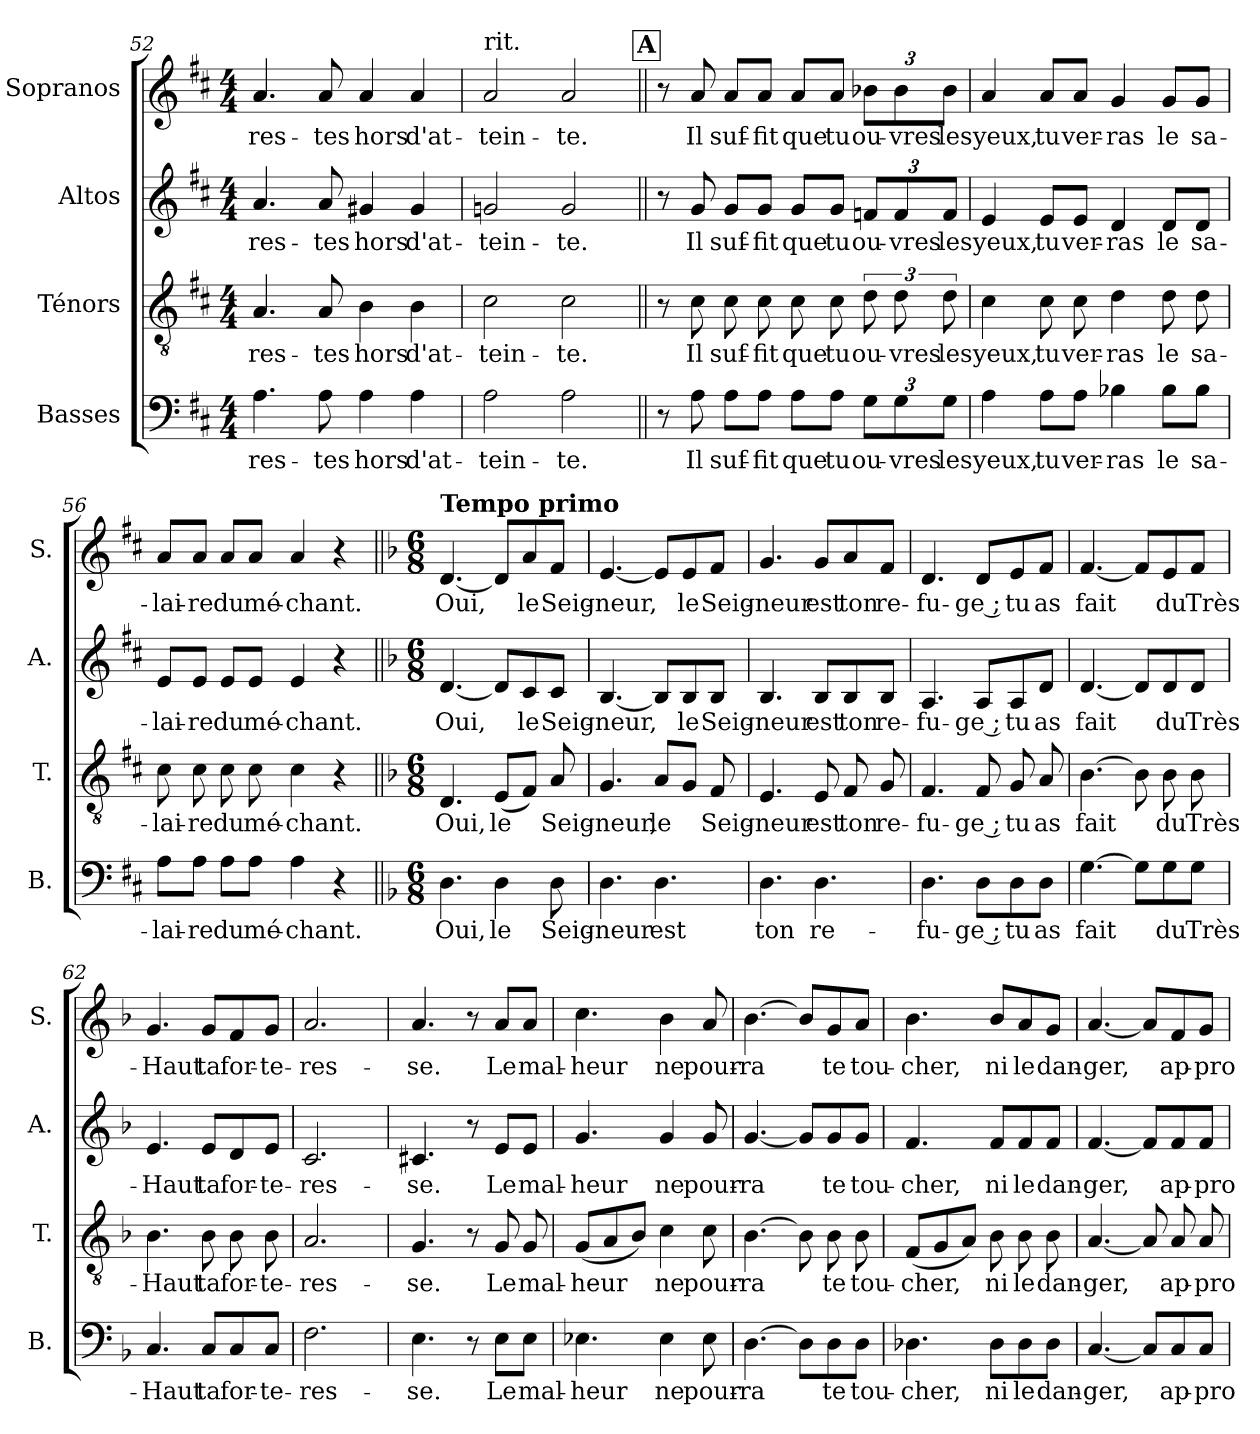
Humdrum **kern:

**kern	**text	**kern	**text	**kern	**text	**kern	**text
*part4	*part4	*part3	*part3	*part2	*part2	*part1	*part1
*staff4	*staff4	*staff3	*staff3	*staff2	*staff2	*staff1	*staff1
*I"Basses	*	*I"Ténors	*	*I"Altos	*	*I"Sopranos	*
*I'B.	*	*I'T.	*	*I'A.	*	*I'S.	*
!!LO:LB:g=z
*clefF4	*	*clefGv2	*	*clefG2	*	*clefG2	*
*	*	*ITrd7c12	*	*	*	*	*
*k[f#c#]	*	*k[f#c#]	*	*k[f#c#]	*	*k[f#c#]	*
*D:	*	*D:	*	*D:	*	*D:	*
*M4/4	*	*M4/4	*	*M4/4	*	*M4/4	*
=52	=52	=52	=52	=52	=52	=52	=52
!	!LO:LY:b	!	!LO:LY:b	!	!LO:LY:b	!	!LO:LY:b
4.A\	res-	4.AA/	res-	4.a/	res-	4.a/	res-
!	!LO:LY:b	!	!LO:LY:b	!	!LO:LY:b	!	!LO:LY:b
8A\	-tes	8AA/	-tes	8a/	-tes	8a/	-tes
!	!LO:LY:b	!	!LO:LY:b	!	!LO:LY:b	!	!LO:LY:b
4A\	hors	4BB\	hors	4g#X/	hors	4a/	hors
!	!LO:LY:b	!	!LO:LY:b	!	!LO:LY:b	!	!LO:LY:b
4A\	d'at-	4BB\	d'at-	4g#/	d'at-	4a/	d'at-
=53	=53	=53	=53	=53	=53	=53	=53
!	!	!	!	!	!	!LO:TX:a:t=rit.	!
!	!LO:LY:b	!	!LO:LY:b	!	!LO:LY:b	!	!LO:LY:b
2A\	-tein-	2C#\	-tein-	2gn/	-tein-	2a/	-tein-
!	!LO:LY:b	!	!LO:LY:b	!	!LO:LY:b	!	!LO:LY:b
2A\	-te.	2C#\	-te.	2g/	-te.	2a/	-te.
!!LO:REH:place=s1:a:B:fs=17.3:t=A
=54||	=54||	=54||	=54||	=54||	=54||	=54||	=54||
8r	.	8r	.	8r	.	8r	.
!	!LO:LY:b	!	!LO:LY:b	!	!LO:LY:b	!	!LO:LY:b
8A\	Il	8C#\	Il	8g/	Il	8a/	Il
!	!LO:LY:b	!	!LO:LY:b	!	!LO:LY:b	!	!LO:LY:b
8A\L	suf-	8C#\	suf-	8g/L	suf-	8a/L	suf-
!	!LO:LY:b	!	!LO:LY:b	!	!LO:LY:b	!	!LO:LY:b
8A\J	-fit	8C#\	-fit	8g/J	-fit	8a/J	-fit
!	!LO:LY:b	!	!LO:LY:b	!	!LO:LY:b	!	!LO:LY:b
8A\L	que	8C#\	que	8g/L	que	8a/L	que
!	!LO:LY:b	!	!LO:LY:b	!	!LO:LY:b	!	!LO:LY:b
8A\J	tu	8C#\	tu	8g/J	tu	8a/J	tu
!	!LO:LY:b	!	!LO:LY:b	!	!LO:LY:b	!	!LO:LY:b
12G\L	ou-	12D\	ou-	12fn/L	ou-	12b-X\L	ou-
!	!LO:LY:b	!	!LO:LY:b	!	!LO:LY:b	!	!LO:LY:b
12G\	-vres	12D\	-vres	12f/	-vres	12b-\	-vres
!	!LO:LY:b	!	!LO:LY:b	!	!LO:LY:b	!	!LO:LY:b
12G\J	les	12D\	les	12f/J	les	12b-\J	les
=55	=55	=55	=55	=55	=55	=55	=55
!	!LO:LY:b	!	!LO:LY:b	!	!LO:LY:b	!	!LO:LY:b
4A\	yeux,	4C#\	yeux,	4e/	yeux,	4a/	yeux,
!	!LO:LY:b	!	!LO:LY:b	!	!LO:LY:b	!	!LO:LY:b
8A\L	tu	8C#\	tu	8e/L	tu	8a/L	tu
!	!LO:LY:b	!	!LO:LY:b	!	!LO:LY:b	!	!LO:LY:b
8A\J	ver-	8C#\	ver-	8e/J	ver-	8a/J	ver-
!	!LO:LY:b	!	!LO:LY:b	!	!LO:LY:b	!	!LO:LY:b
4B-X\	-ras	4D\	-ras	4d/	-ras	4g/	-ras
!	!LO:LY:b	!	!LO:LY:b	!	!LO:LY:b	!	!LO:LY:b
8B-\L	le	8D\	le	8d/L	le	8g/L	le
!	!LO:LY:b	!	!LO:LY:b	!	!LO:LY:b	!	!LO:LY:b
8B-\J	sa-	8D\	sa-	8d/J	sa-	8g/J	sa-
!!LO:PB:g=z
=56	=56	=56	=56	=56	=56	=56	=56
!	!LO:LY:b	!	!LO:LY:b	!	!LO:LY:b	!	!LO:LY:b
8A\L	-lai-	8C#\	-lai-	8e/L	-lai-	8a/L	-lai-
!	!LO:LY:b	!	!LO:LY:b	!	!LO:LY:b	!	!LO:LY:b
8A\J	-re	8C#\	-re	8e/J	-re	8a/J	-re
!	!LO:LY:b	!	!LO:LY:b	!	!LO:LY:b	!	!LO:LY:b
8A\L	du	8C#\	du	8e/L	du	8a/L	du
!	!LO:LY:b	!	!LO:LY:b	!	!LO:LY:b	!	!LO:LY:b
8A\J	mé-	8C#\	mé-	8e/J	mé-	8a/J	mé-
!	!LO:LY:b	!	!LO:LY:b	!	!LO:LY:b	!	!LO:LY:b
4A\	-chant.	4C#\	-chant.	4e/	-chant.	4a/	-chant.
4r	.	4r	.	4r	.	4r	.
=57||	=57||	=57||	=57||	=57||	=57||	=57||	=57||
*k[b-]	*	*k[b-]	*	*k[b-]	*	*k[b-]	*
*d:	*	*d:	*	*d:	*	*d:	*
*M6/8	*	*M6/8	*	*M6/8	*	*M6/8	*
!	!	!	!	!	!	!LO:TX:a:B:t=Tempo primo	!
!	!LO:LY:b	!	!LO:LY:b	!	!LO:LY:b	!	!LO:LY:b
4.D\	Oui,	4.DD/	Oui,	[<4.d/	Oui,	[<4.d/	Oui,
!	!LO:LY:b	!	!LO:LY:b	!	!	!	!
4D\	le	(<8EE/L	le	8d/L]	.	8d/L]	.
!	!	!	!	!	!LO:LY:b	!	!LO:LY:b
.	.	8FF/J)	.	8c/	le	8a/	le
!	!LO:LY:b	!	!LO:LY:b	!	!LO:LY:b	!	!LO:LY:b
8D\	Seig-	8AA/	Seig-	8c/J	Seig-	8f/J	Seig-
=58	=58	=58	=58	=58	=58	=58	=58
!	!LO:LY:b	!	!LO:LY:b	!	!LO:LY:b	!	!LO:LY:b
4.D\	-neur	4.GG/	-neur,	[<4.B-/	-neur,	[<4.e/	-neur,
!	!LO:LY:b	!	!LO:LY:b	!	!	!	!
4.D\	est	8AA/L	le	8B-/L]	.	8e/L]	.
!	!	!	!	!	!LO:LY:b	!	!LO:LY:b
.	.	8GG/J	.	8B-/	le	8e/	le
!	!	!	!LO:LY:b	!	!LO:LY:b	!	!LO:LY:b
.	.	8FF/	Seig-	8B-/J	Seig-	8f/J	Seig-
=59	=59	=59	=59	=59	=59	=59	=59
!	!LO:LY:b	!	!LO:LY:b	!	!LO:LY:b	!	!LO:LY:b
4.D\	ton	4.EE/	-neur	4.B-/	-neur	4.g/	-neur
!	!LO:LY:b	!	!LO:LY:b	!	!LO:LY:b	!	!LO:LY:b
4.D\	re-	8EE/	est	8B-/L	est	8g/L	est
!	!	!	!LO:LY:b	!	!LO:LY:b	!	!LO:LY:b
.	.	8FF/	ton	8B-/	ton	8a/	ton
!	!	!	!LO:LY:b	!	!LO:LY:b	!	!LO:LY:b
.	.	8GG/	re-	8B-/J	re-	8f/J	re-
=60	=60	=60	=60	=60	=60	=60	=60
!	!LO:LY:b	!	!LO:LY:b	!	!LO:LY:b	!	!LO:LY:b
4.D\	-fu-	4.FF/	-fu-	4.A/	-fu-	4.d/	-fu-
!	!LO:LY:b	!	!LO:LY:b	!	!LO:LY:b	!	!LO:LY:b
8D\L	-ge ;	8FF/	-ge ;	8A/L	-ge ;	8d/L	-ge ;
!	!LO:LY:b	!	!LO:LY:b	!	!LO:LY:b	!	!LO:LY:b
8D\	tu	8GG/	tu	8A/	tu	8e/	tu
!	!LO:LY:b	!	!LO:LY:b	!	!LO:LY:b	!	!LO:LY:b
8D\J	as	8AA/	as	8d/J	as	8f/J	as
=61	=61	=61	=61	=61	=61	=61	=61
!	!LO:LY:b	!	!LO:LY:b	!	!LO:LY:b	!	!LO:LY:b
[>4.G\	fait	[>4.BB-\	fait	[<4.d/	fait	[<4.f/	fait
8G\L]	.	8BB-\]	.	8d/L]	.	8f/L]	.
!	!LO:LY:b	!	!LO:LY:b	!	!LO:LY:b	!	!LO:LY:b
8G\	du	8BB-\	du	8d/	du	8e/	du
!	!LO:LY:b	!	!LO:LY:b	!	!LO:LY:b	!	!LO:LY:b
8G\J	Très-	8BB-\	Très-	8d/J	Très-	8f/J	Très-
!!LO:LB:g=z
=62	=62	=62	=62	=62	=62	=62	=62
!	!LO:LY:b	!	!LO:LY:b	!	!LO:LY:b	!	!LO:LY:b
4.C/	-Haut	4.BB-\	-Haut	4.e/	-Haut	4.g/	-Haut
!	!LO:LY:b	!	!LO:LY:b	!	!LO:LY:b	!	!LO:LY:b
8C/L	ta	8BB-\	ta	8e/L	ta	8g/L	ta
!	!LO:LY:b	!	!LO:LY:b	!	!LO:LY:b	!	!LO:LY:b
8C/	for-	8BB-\	for-	8d/	for-	8f/	for-
!	!LO:LY:b	!	!LO:LY:b	!	!LO:LY:b	!	!LO:LY:b
8C/J	-te-	8BB-\	-te-	8e/J	-te-	8g/J	-te-
=63	=63	=63	=63	=63	=63	=63	=63
!	!LO:LY:b	!	!LO:LY:b	!	!LO:LY:b	!	!LO:LY:b
2.F\	-res-	2.AA/	-res-	2.c/	-res-	2.a/	-res-
=64	=64	=64	=64	=64	=64	=64	=64
!	!LO:LY:b	!	!LO:LY:b	!	!LO:LY:b	!	!LO:LY:b
4.E\	-se.	4.GG/	-se.	4.c#X/	-se.	4.a/	-se.
8r	.	8r	.	8r	.	8r	.
!	!LO:LY:b	!	!LO:LY:b	!	!LO:LY:b	!	!LO:LY:b
8E\L	Le	8GG/	Le	8e/L	Le	8a/L	Le
!	!LO:LY:b	!	!LO:LY:b	!	!LO:LY:b	!	!LO:LY:b
8E\J	mal-	8GG/	mal-	8e/J	mal-	8a/J	mal-
=65	=65	=65	=65	=65	=65	=65	=65
!	!LO:LY:b	!	!LO:LY:b	!	!LO:LY:b	!	!LO:LY:b
4.E-X\	-heur	(<8GG/L	-heur	4.g/	-heur	4.cc\	-heur
.	.	8AA/	.	.	.	.	.
.	.	8BB-/J)	.	.	.	.	.
!	!LO:LY:b	!	!LO:LY:b	!	!LO:LY:b	!	!LO:LY:b
4E-\	ne	4C\	ne	4g/	ne	4b-\	ne
!	!LO:LY:b	!	!LO:LY:b	!	!LO:LY:b	!	!LO:LY:b
8E-\	pour-	8C\	pour-	8g/	pour-	8a/	pour-
=66	=66	=66	=66	=66	=66	=66	=66
!	!LO:LY:b	!	!LO:LY:b	!	!LO:LY:b	!	!LO:LY:b
[>4.D\	-ra	[>4.BB-\	-ra	[<4.g/	-ra	[>4.b-\	-ra
8D\L]	.	8BB-\]	.	8g/L]	.	8b-/L]	.
!	!LO:LY:b	!	!LO:LY:b	!	!LO:LY:b	!	!LO:LY:b
8D\	te	8BB-\	te	8g/	te	8g/	te
!	!LO:LY:b	!	!LO:LY:b	!	!LO:LY:b	!	!LO:LY:b
8D\J	tou-	8BB-\	tou-	8g/J	tou-	8a/J	tou-
=67	=67	=67	=67	=67	=67	=67	=67
!	!LO:LY:b	!	!LO:LY:b	!	!LO:LY:b	!	!LO:LY:b
4.D-X\	-cher,	(<8FF/L	-cher,	4.f/	-cher,	4.b-\	-cher,
.	.	8GG/	.	.	.	.	.
.	.	8AA/J)	.	.	.	.	.
!	!LO:LY:b	!	!LO:LY:b	!	!LO:LY:b	!	!LO:LY:b
8D-\L	ni	8BB-\	ni	8f/L	ni	8b-/L	ni
!	!LO:LY:b	!	!LO:LY:b	!	!LO:LY:b	!	!LO:LY:b
8D-\	le	8BB-\	le	8f/	le	8a/	le
!	!LO:LY:b	!	!LO:LY:b	!	!LO:LY:b	!	!LO:LY:b
8D-\J	dan-	8BB-\	dan-	8f/J	dan-	8g/J	dan-
=68	=68	=68	=68	=68	=68	=68	=68
!	!LO:LY:b	!	!LO:LY:b	!	!LO:LY:b	!	!LO:LY:b
[<4.C/	-ger,	[<4.AA/	-ger,	[<4.f/	-ger,	[<4.a/	-ger,
8C/L]	.	8AA/]	.	8f/L]	.	8a/L]	.
!	!LO:LY:b	!	!LO:LY:b	!	!LO:LY:b	!	!LO:LY:b
8C/	ap-	8AA/	ap-	8f/	ap-	8f/	ap-
!	!LO:LY:b	!	!LO:LY:b	!	!LO:LY:b	!	!LO:LY:b
8C/J	-pro-	8AA/	-pro-	8f/J	-pro-	8g/J	-pro-
=	=	=	=	=	=	=	=
*-	*-	*-	*-	*-	*-	*-	*-
